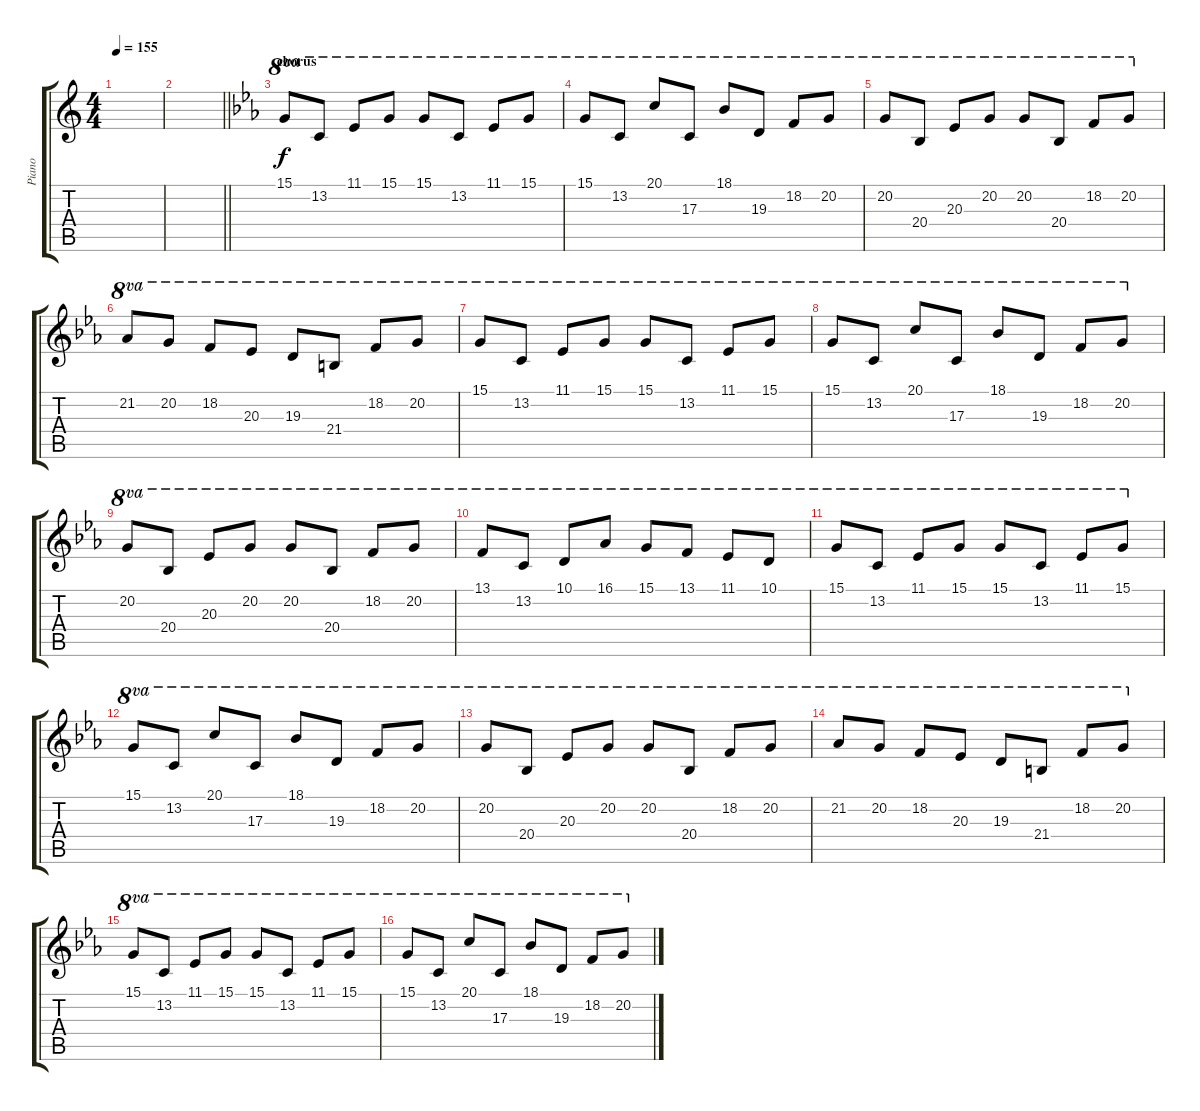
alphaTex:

\track ("Piano" "Piano") {instrument electricgrandpiano}
\staff {score tabs}
\tuning (E4 B3 G3 D3 A2 E2) {hide}
\ts (4 4)
\tempo 155
\clef g2
\ks aminor
|
\barLineRight lightlight
|
\section ("" "chorus")
\ks cminor
15.1.8{ot 8va} 13.2.8{ot 8va} 11.1.8{ot 8va} 15.1.8{ot 8va} 15.1.8{ot 8va} 13.2.8{ot 8va} 11.1.8{ot 8va} 15.1.8{ot 8va} |
15.1.8{ot 8va} 13.2.8{ot 8va} 20.1.8{ot 8va} 17.3.8{ot 8va} 18.1.8{ot 8va} 19.3.8{ot 8va} 18.2.8{ot 8va} 20.2.8{ot 8va} |
20.2.8{ot 8va} 20.4.8{ot 8va} 20.3.8{ot 8va} 20.2.8{ot 8va} 20.2.8{ot 8va} 20.4.8{ot 8va} 18.2.8{ot 8va} 20.2.8{ot 8va} |
21.2.8{ot 8va} 20.2.8{ot 8va} 18.2.8{ot 8va} 20.3.8{ot 8va} 19.3.8{ot 8va} 21.4.8{ot 8va} 18.2.8{ot 8va} 20.2.8{ot 8va} |
15.1.8{ot 8va} 13.2.8{ot 8va} 11.1.8{ot 8va} 15.1.8{ot 8va} 15.1.8{ot 8va} 13.2.8{ot 8va} 11.1.8{ot 8va} 15.1.8{ot 8va} |
15.1.8{ot 8va} 13.2.8{ot 8va} 20.1.8{ot 8va} 17.3.8{ot 8va} 18.1.8{ot 8va} 19.3.8{ot 8va} 18.2.8{ot 8va} 20.2.8{ot 8va} |
20.2.8{ot 8va} 20.4.8{ot 8va} 20.3.8{ot 8va} 20.2.8{ot 8va} 20.2.8{ot 8va} 20.4.8{ot 8va} 18.2.8{ot 8va} 20.2.8{ot 8va} |
13.1.8{ot 8va} 13.2.8{ot 8va} 10.1.8{ot 8va} 16.1.8{ot 8va} 15.1.8{ot 8va} 13.1.8{ot 8va} 11.1.8{ot 8va} 10.1.8{ot 8va} |
15.1.8{ot 8va} 13.2.8{ot 8va} 11.1.8{ot 8va} 15.1.8{ot 8va} 15.1.8{ot 8va} 13.2.8{ot 8va} 11.1.8{ot 8va} 15.1.8{ot 8va} |
15.1.8{ot 8va} 13.2.8{ot 8va} 20.1.8{ot 8va} 17.3.8{ot 8va} 18.1.8{ot 8va} 19.3.8{ot 8va} 18.2.8{ot 8va} 20.2.8{ot 8va} |
20.2.8{ot 8va} 20.4.8{ot 8va} 20.3.8{ot 8va} 20.2.8{ot 8va} 20.2.8{ot 8va} 20.4.8{ot 8va} 18.2.8{ot 8va} 20.2.8{ot 8va} |
21.2.8{ot 8va} 20.2.8{ot 8va} 18.2.8{ot 8va} 20.3.8{ot 8va} 19.3.8{ot 8va} 21.4.8{ot 8va} 18.2.8{ot 8va} 20.2.8{ot 8va} |
15.1.8{ot 8va} 13.2.8{ot 8va} 11.1.8{ot 8va} 15.1.8{ot 8va} 15.1.8{ot 8va} 13.2.8{ot 8va} 11.1.8{ot 8va} 15.1.8{ot 8va} |
15.1.8{ot 8va} 13.2.8{ot 8va} 20.1.8{ot 8va} 17.3.8{ot 8va} 18.1.8{ot 8va} 19.3.8{ot 8va} 18.2.8{ot 8va} 20.2.8{ot 8va}
